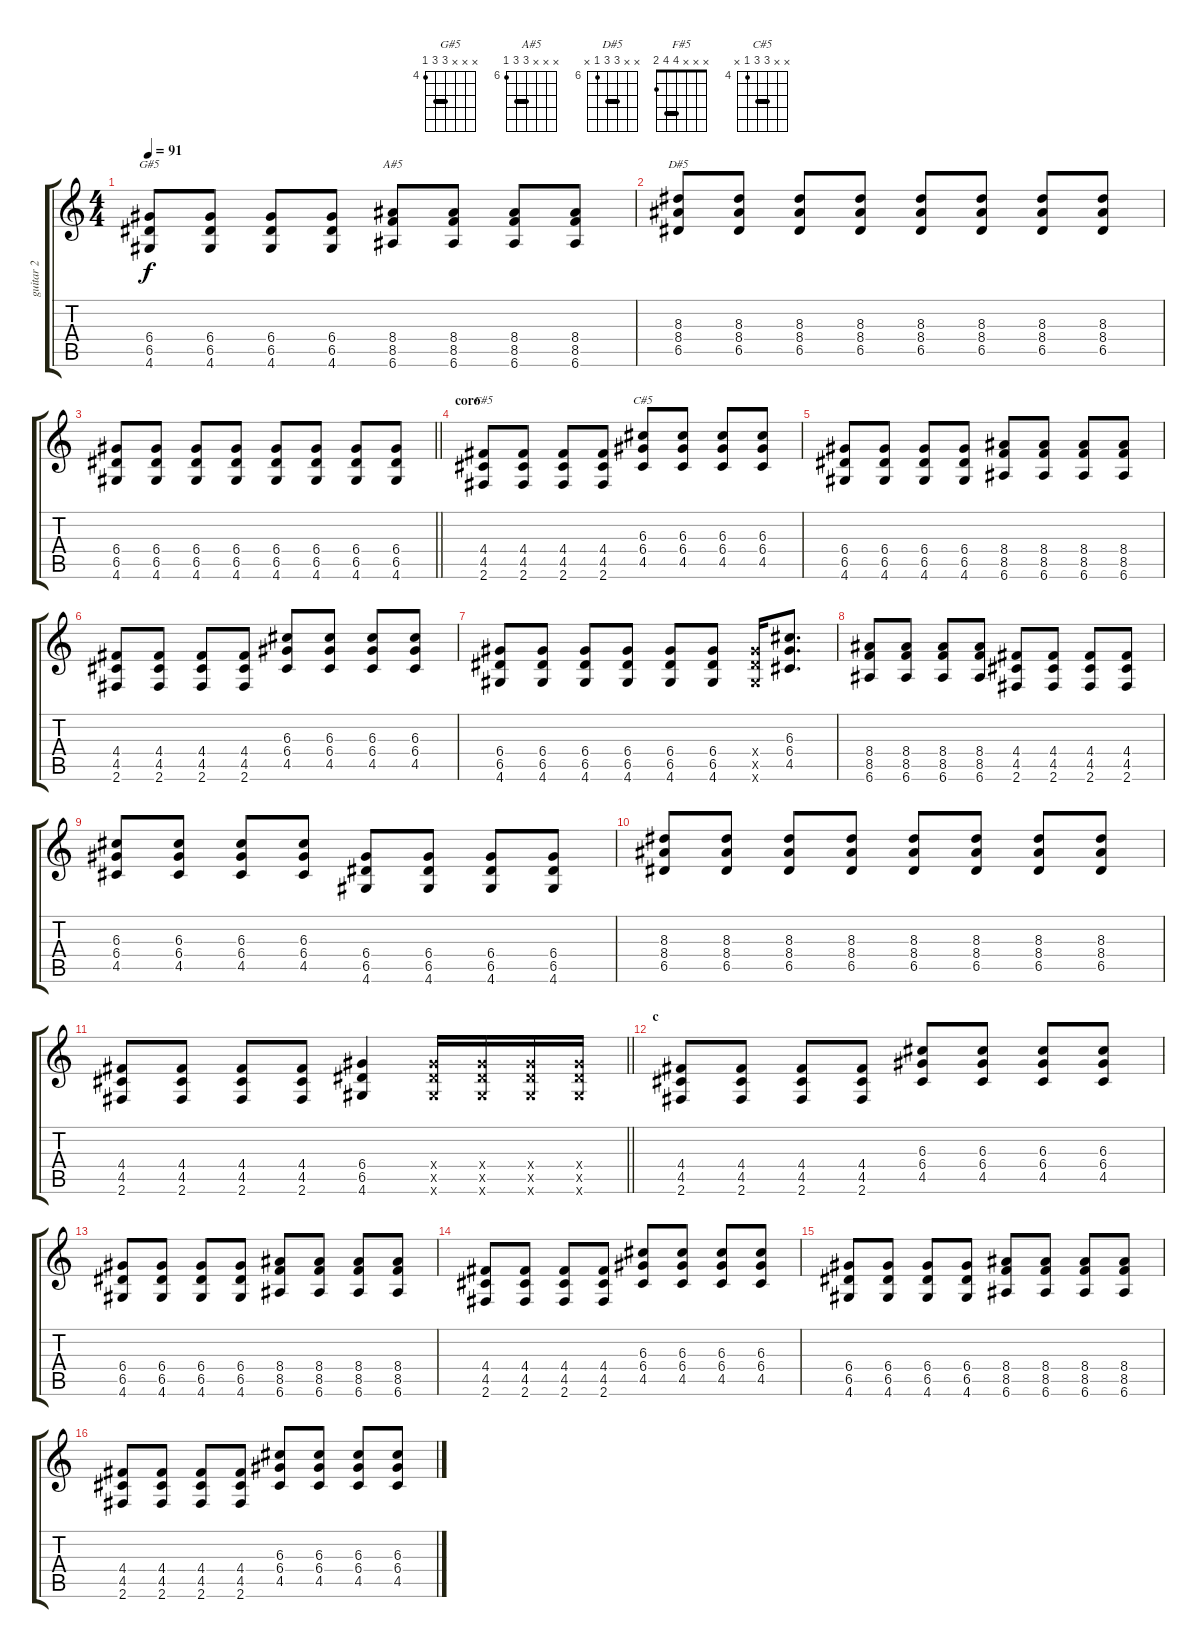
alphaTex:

\track ("guitar 2" "guitar 2") {instrument overdrivenguitar}
\staff {score tabs}
\tuning (E4 B3 G3 D3 A2 E2) {hide}
\chord ("G#5" x x x 6 6 4) {firstfret 4 barre 6}
\chord ("A#5" x x x 8 8 6) {firstfret 6 barre 8}
\chord ("D#5" x x 8 8 6 x) {firstfret 6 barre 8}
\chord ("F#5" x x x 4 4 2) {barre 4}
\chord ("C#5" x x 6 6 4 x) {firstfret 4 barre 6}
\ts (4 4)
\tempo 91
\clef g2
\ks c
(6.4 6.5 4.6).8{ch "G#5" dy f} (6.4 6.5 4.6).8 (6.4 6.5 4.6).8 (6.4 6.5 4.6).8 (8.4 8.5 6.6).8{ch "A#5"} (8.4 8.5 6.6).8 (8.4 8.5 6.6).8 (8.4 8.5 6.6).8 |
(8.3 8.4 6.5).8{ch "D#5"} (8.3 8.4 6.5).8 (8.3 8.4 6.5).8 (8.3 8.4 6.5).8 (8.3 8.4 6.5).8 (8.3 8.4 6.5).8 (8.3 8.4 6.5).8 (8.3 8.4 6.5).8 |
\barLineRight lightlight
(6.4 6.5 4.6).8 (6.4 6.5 4.6).8 (6.4 6.5 4.6).8 (6.4 6.5 4.6).8 (6.4 6.5 4.6).8 (6.4 6.5 4.6).8 (6.4 6.5 4.6).8 (6.4 6.5 4.6).8 |
\section ("" "coro")
(4.4 4.5 2.6).8{ch "F#5"} (4.4 4.5 2.6).8 (4.4 4.5 2.6).8 (4.4 4.5 2.6).8 (6.3 6.4 4.5).8{ch "C#5"} (6.3 6.4 4.5).8 (6.3 6.4 4.5).8 (6.3 6.4 4.5).8 |
(6.4 6.5 4.6).8 (6.4 6.5 4.6).8 (6.4 6.5 4.6).8 (6.4 6.5 4.6).8 (8.4 8.5 6.6).8 (8.4 8.5 6.6).8 (8.4 8.5 6.6).8 (8.4 8.5 6.6).8 |
(4.4 4.5 2.6).8 (4.4 4.5 2.6).8 (4.4 4.5 2.6).8 (4.4 4.5 2.6).8 (6.3 6.4 4.5).8 (6.3 6.4 4.5).8 (6.3 6.4 4.5).8 (6.3 6.4 4.5).8 |
(6.4 6.5 4.6).8 (6.4 6.5 4.6).8 (6.4 6.5 4.6).8 (6.4 6.5 4.6).8 (6.4 6.5 4.6).8 (6.4 6.5 4.6).8 (6.4{x} 6.5{x} 4.6{x}).16 (6.3 6.4 4.5).8{d} |
(8.4 8.5 6.6).8 (8.4 8.5 6.6).8 (8.4 8.5 6.6).8 (8.4 8.5 6.6).8 (4.4 4.5 2.6).8 (4.4 4.5 2.6).8 (4.4 4.5 2.6).8 (4.4 4.5 2.6).8 |
(6.3 6.4 4.5).8 (6.3 6.4 4.5).8 (6.3 6.4 4.5).8 (6.3 6.4 4.5).8 (6.4 6.5 4.6).8 (6.4 6.5 4.6).8 (6.4 6.5 4.6).8 (6.4 6.5 4.6).8 |
(8.3 8.4 6.5).8 (8.3 8.4 6.5).8 (8.3 8.4 6.5).8 (8.3 8.4 6.5).8 (8.3 8.4 6.5).8 (8.3 8.4 6.5).8 (8.3 8.4 6.5).8 (8.3 8.4 6.5).8 |
\barLineRight lightlight
(4.4 4.5 2.6).8 (4.4 4.5 2.6).8 (4.4 4.5 2.6).8 (4.4 4.5 2.6).8 (6.4 6.5 4.6).4 (6.4{x} 6.5{x} 4.6{x}).16 (6.4{x} 6.5{x} 4.6{x}).16 (6.4{x} 6.5{x} 4.6{x}).16 (6.4{x} 6.5{x} 4.6{x}).16 |
\section ("" "c")
(4.4 4.5 2.6).8 (4.4 4.5 2.6).8 (4.4 4.5 2.6).8 (4.4 4.5 2.6).8 (6.3 6.4 4.5).8 (6.3 6.4 4.5).8 (6.3 6.4 4.5).8 (6.3 6.4 4.5).8 |
(6.4 6.5 4.6).8 (6.4 6.5 4.6).8 (6.4 6.5 4.6).8 (6.4 6.5 4.6).8 (8.4 8.5 6.6).8 (8.4 8.5 6.6).8 (8.4 8.5 6.6).8 (8.4 8.5 6.6).8 |
(4.4 4.5 2.6).8 (4.4 4.5 2.6).8 (4.4 4.5 2.6).8 (4.4 4.5 2.6).8 (6.3 6.4 4.5).8 (6.3 6.4 4.5).8 (6.3 6.4 4.5).8 (6.3 6.4 4.5).8 |
(6.4 6.5 4.6).8 (6.4 6.5 4.6).8 (6.4 6.5 4.6).8 (6.4 6.5 4.6).8 (8.4 8.5 6.6).8 (8.4 8.5 6.6).8 (8.4 8.5 6.6).8 (8.4 8.5 6.6).8 |
(4.4 4.5 2.6).8 (4.4 4.5 2.6).8 (4.4 4.5 2.6).8 (4.4 4.5 2.6).8 (6.3 6.4 4.5).8 (6.3 6.4 4.5).8 (6.3 6.4 4.5).8 (6.3 6.4 4.5).8
